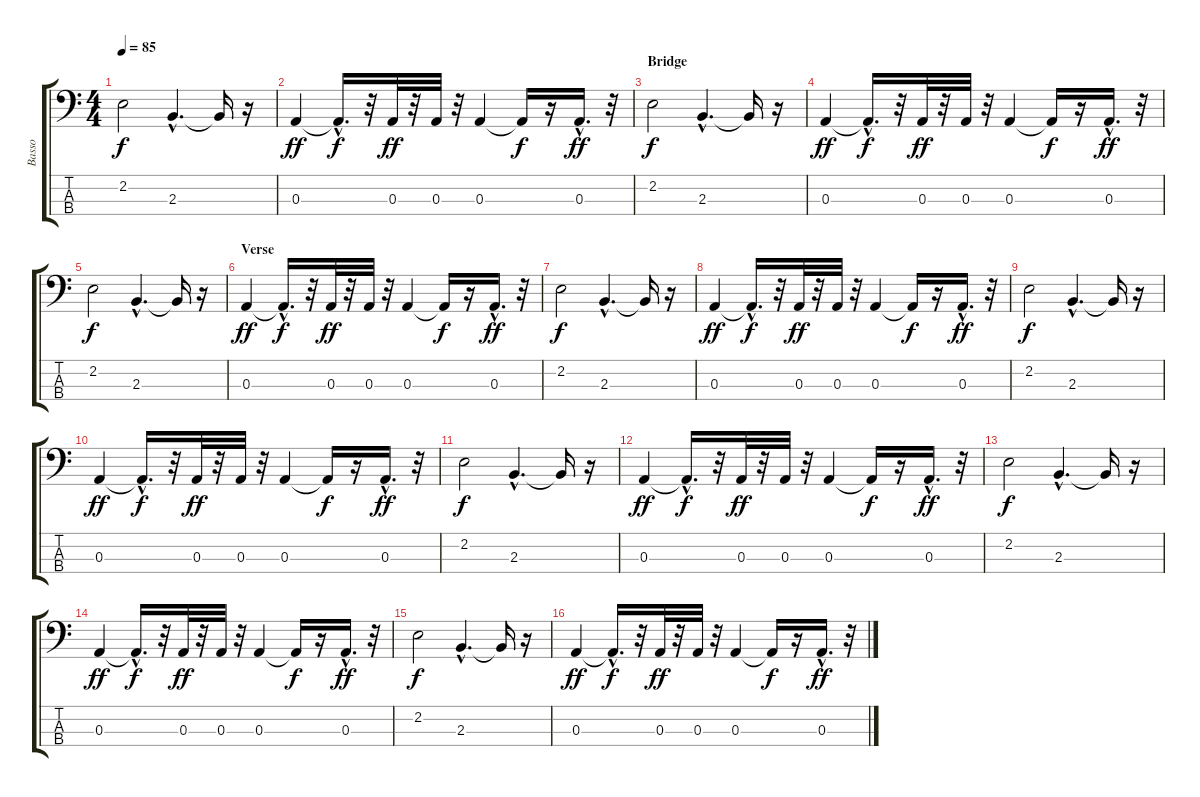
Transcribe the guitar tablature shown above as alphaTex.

\track ("Basso " "Basso ") {instrument fretlessbass}
\staff {score tabs}
\tuning (G2 D2 A1 E1) {hide}
\ts (4 4)
\tempo 85
\clef f4
\ks c
2.2.2{dy f} 2.3{hac}.4{d} 2.3{t}.16 r.16 |
0.3.4{dy ff} 0.3{hac t}.16{d dy f} r.32 0.3.32{dy ff} r.32 0.3.32 r.32 0.3.4 0.3{t}.16{dy f} r.16 0.3{hac}.16{d dy ff} r.32 |
\section ("" "Bridge")
2.2.2{dy f} 2.3{hac}.4{d} 2.3{t}.16 r.16 |
0.3.4{dy ff} 0.3{hac t}.16{d dy f} r.32 0.3.32{dy ff} r.32 0.3.32 r.32 0.3.4 0.3{t}.16{dy f} r.16 0.3{hac}.16{d dy ff} r.32 |
2.2.2{dy f} 2.3{hac}.4{d} 2.3{t}.16 r.16 |
\section ("" "Verse")
0.3.4{dy ff} 0.3{hac t}.16{d dy f} r.32 0.3.32{dy ff} r.32 0.3.32 r.32 0.3.4 0.3{t}.16{dy f} r.16 0.3{hac}.16{d dy ff} r.32 |
2.2.2{dy f} 2.3{hac}.4{d} 2.3{t}.16 r.16 |
0.3.4{dy ff} 0.3{hac t}.16{d dy f} r.32 0.3.32{dy ff} r.32 0.3.32 r.32 0.3.4 0.3{t}.16{dy f} r.16 0.3{hac}.16{d dy ff} r.32 |
2.2.2{dy f} 2.3{hac}.4{d} 2.3{t}.16 r.16 |
0.3.4{dy ff} 0.3{hac t}.16{d dy f} r.32 0.3.32{dy ff} r.32 0.3.32 r.32 0.3.4 0.3{t}.16{dy f} r.16 0.3{hac}.16{d dy ff} r.32 |
2.2.2{dy f} 2.3{hac}.4{d} 2.3{t}.16 r.16 |
0.3.4{dy ff} 0.3{hac t}.16{d dy f} r.32 0.3.32{dy ff} r.32 0.3.32 r.32 0.3.4 0.3{t}.16{dy f} r.16 0.3{hac}.16{d dy ff} r.32 |
2.2.2{dy f} 2.3{hac}.4{d} 2.3{t}.16 r.16 |
0.3.4{dy ff} 0.3{hac t}.16{d dy f} r.32 0.3.32{dy ff} r.32 0.3.32 r.32 0.3.4 0.3{t}.16{dy f} r.16 0.3{hac}.16{d dy ff} r.32 |
2.2.2{dy f} 2.3{hac}.4{d} 2.3{t}.16 r.16 |
0.3.4{dy ff} 0.3{hac t}.16{d dy f} r.32 0.3.32{dy ff} r.32 0.3.32 r.32 0.3.4 0.3{t}.16{dy f} r.16 0.3{hac}.16{d dy ff} r.32
